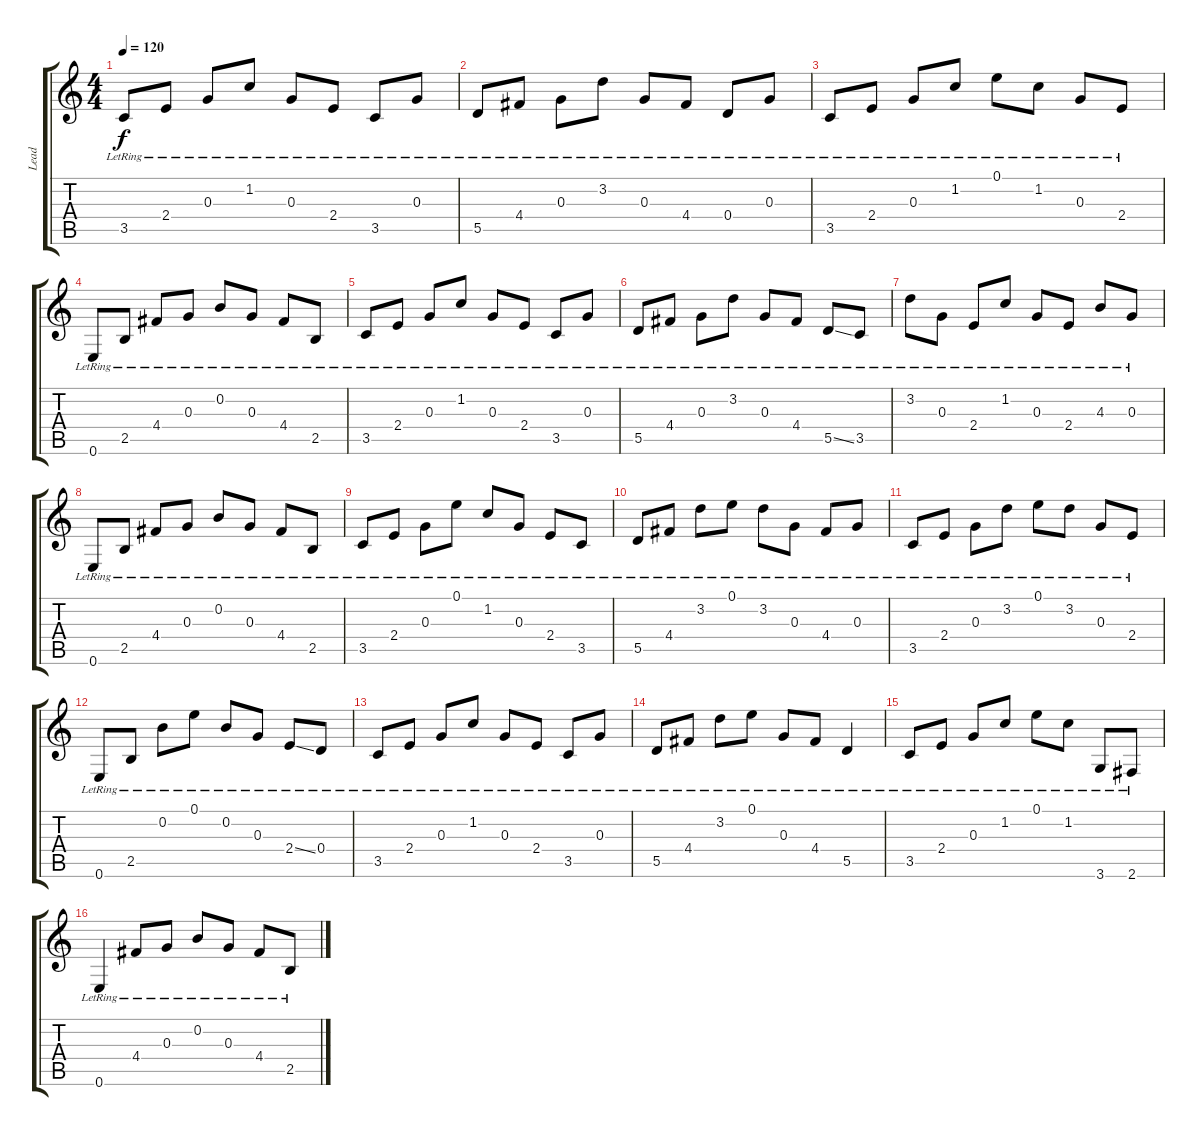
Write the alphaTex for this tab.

\track ("Lead" "Lead") {instrument acousticguitarsteel}
\staff {score tabs}
\tuning (E4 B3 G3 D3 A2 E2) {hide}
\ts (4 4)
\tempo 120
\clef g2
\ks c
3.5{lr}.8{dy f} 2.4{lr}.8 0.3{lr}.8 1.2{lr}.8 0.3{lr}.8 2.4{lr}.8 3.5{lr}.8 0.3{lr}.8 |
5.5{lr}.8 4.4{lr}.8 0.3{lr}.8 3.2{lr}.8 0.3{lr}.8 4.4{lr}.8 0.4{lr}.8 0.3{lr}.8 |
3.5{lr}.8 2.4{lr}.8 0.3{lr}.8 1.2{lr}.8 0.1{lr}.8 1.2{lr}.8 0.3{lr}.8 2.4{lr}.8 |
0.6{lr}.8 2.5{lr}.8 4.4{lr}.8 0.3{lr}.8 0.2{lr}.8 0.3{lr}.8 4.4{lr}.8 2.5{lr}.8 |
3.5{lr}.8 2.4{lr}.8 0.3{lr}.8 1.2{lr}.8 0.3{lr}.8 2.4{lr}.8 3.5{lr}.8 0.3{lr}.8 |
5.5{lr}.8 4.4{lr}.8 0.3{lr}.8 3.2{lr}.8 0.3{lr}.8 4.4{lr}.8 5.5{ss lr}.8 3.5{lr}.8 |
3.2{lr}.8 0.3{lr}.8 2.4{lr}.8 1.2{lr}.8 0.3{lr}.8 2.4{lr}.8 4.3{lr}.8 0.3{lr}.8 |
0.6{lr}.8 2.5{lr}.8 4.4{lr}.8 0.3{lr}.8 0.2{lr}.8 0.3{lr}.8 4.4{lr}.8 2.5{lr}.8 |
3.5{lr}.8 2.4{lr}.8 0.3{lr}.8 0.1{lr}.8 1.2{lr}.8 0.3{lr}.8 2.4{lr}.8 3.5{lr}.8 |
5.5{lr}.8 4.4{lr}.8 3.2{lr}.8 0.1{lr}.8 3.2{lr}.8 0.3{lr}.8 4.4{lr}.8 0.3{lr}.8 |
3.5{lr}.8 2.4{lr}.8 0.3{lr}.8 3.2{lr}.8 0.1{lr}.8 3.2{lr}.8 0.3{lr}.8 2.4{lr}.8 |
0.6{lr}.8 2.5{lr}.8 0.2{lr}.8 0.1{lr}.8 0.2{lr}.8 0.3{lr}.8 2.4{ss lr}.8 0.4{lr}.8 |
3.5{lr}.8 2.4{lr}.8 0.3{lr}.8 1.2{lr}.8 0.3{lr}.8 2.4{lr}.8 3.5{lr}.8 0.3{lr}.8 |
5.5{lr}.8 4.4{lr}.8 3.2{lr}.8 0.1{lr}.8 0.3{lr}.8 4.4{lr}.8 5.5{lr}.4 |
3.5{lr}.8 2.4{lr}.8 0.3{lr}.8 1.2{lr}.8 0.1{lr}.8 1.2{lr}.8 3.6{lr}.8 2.6{lr}.8 |
0.6{lr}.4 4.4{lr}.8 0.3{lr}.8 0.2{lr}.8 0.3{lr}.8 4.4{lr}.8 2.5{lr}.8
